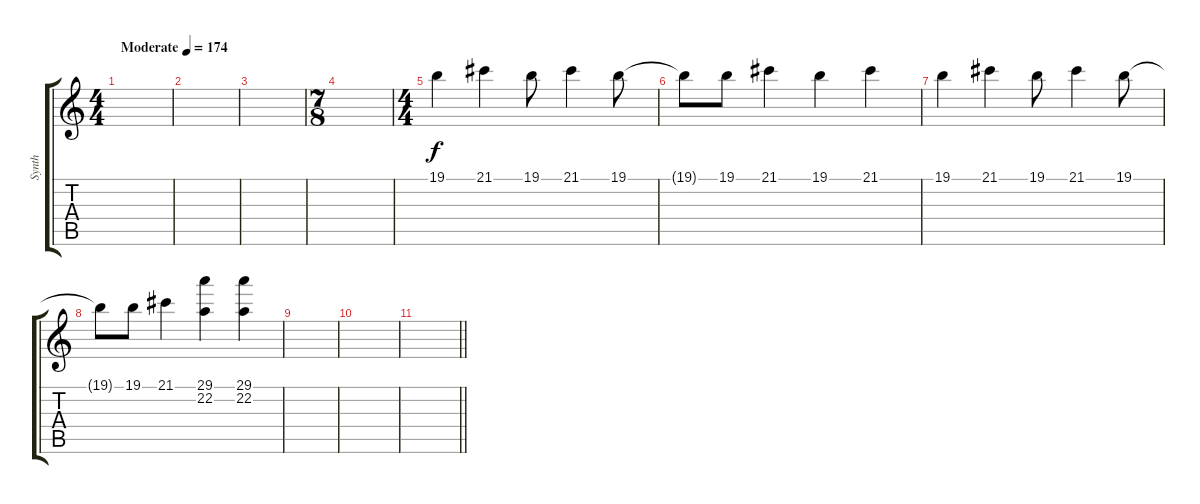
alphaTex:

\track ("Synth" "Synth") {instrument honkytonkpiano}
\staff {score tabs}
\tuning (E4 B3 G3 D3 A2 E2) {hide}
\ts (4 4)
\tempo (174 "Moderate")
\clef g2
\ks c
|
|
|
\ts (7 8)
|
\ts (4 4)
19.1.4{volume 8 instrument lead2sawtooth} 21.1.4 19.1.8 21.1.4 19.1.8 |
19.1{t}.8 19.1.8 21.1.4 19.1.4 21.1.4 |
19.1.4 21.1.4 19.1.8 21.1.4 19.1.8 |
19.1{t}.8 19.1.8 21.1.4 (29.1 22.2).4 (29.1 22.2).4 |
|
|
\barLineRight lightlight
